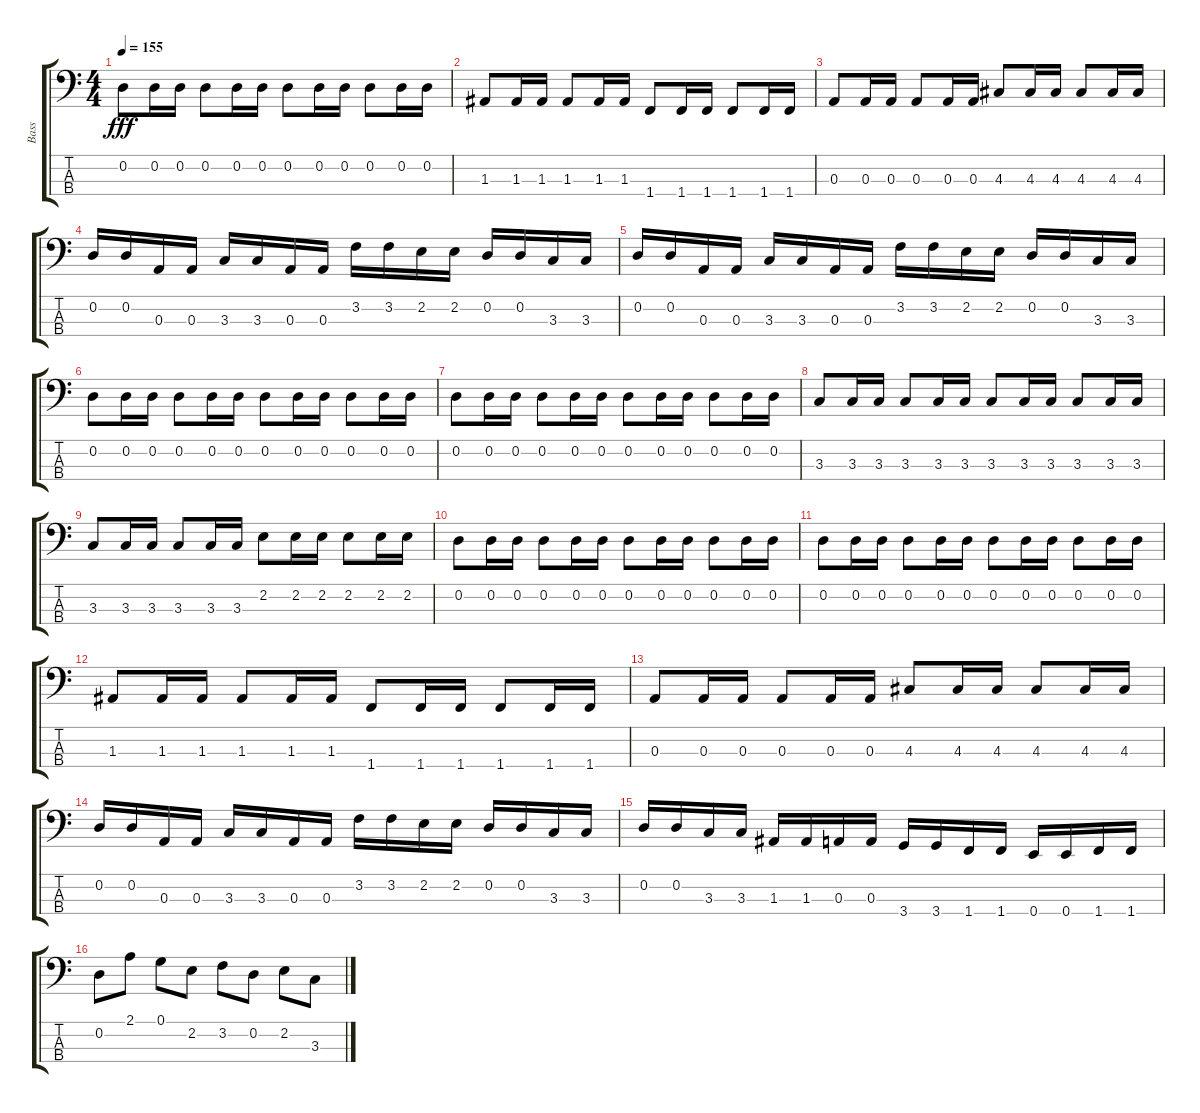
\track ("Bass" "Bass") {instrument electricbassfinger}
\staff {score tabs}
\tuning (G2 D2 A1 E1) {hide}
\ts (4 4)
\tempo 155
\clef f4
\ks c
0.2.8{dy fff} 0.2.16 0.2.16 0.2.8 0.2.16 0.2.16 0.2.8 0.2.16 0.2.16 0.2.8 0.2.16 0.2.16 |
1.3.8 1.3.16 1.3.16 1.3.8 1.3.16 1.3.16 1.4.8 1.4.16 1.4.16 1.4.8 1.4.16 1.4.16 |
0.3.8 0.3.16 0.3.16 0.3.8 0.3.16 0.3.16 4.3.8 4.3.16 4.3.16 4.3.8 4.3.16 4.3.16 |
0.2.16 0.2.16 0.3.16 0.3.16 3.3.16 3.3.16 0.3.16 0.3.16 3.2.16 3.2.16 2.2.16 2.2.16 0.2.16 0.2.16 3.3.16 3.3.16 |
0.2.16 0.2.16 0.3.16 0.3.16 3.3.16 3.3.16 0.3.16 0.3.16 3.2.16 3.2.16 2.2.16 2.2.16 0.2.16 0.2.16 3.3.16 3.3.16 |
0.2.8 0.2.16 0.2.16 0.2.8 0.2.16 0.2.16 0.2.8 0.2.16 0.2.16 0.2.8 0.2.16 0.2.16 |
0.2.8 0.2.16 0.2.16 0.2.8 0.2.16 0.2.16 0.2.8 0.2.16 0.2.16 0.2.8 0.2.16 0.2.16 |
3.3.8 3.3.16 3.3.16 3.3.8 3.3.16 3.3.16 3.3.8 3.3.16 3.3.16 3.3.8 3.3.16 3.3.16 |
3.3.8 3.3.16 3.3.16 3.3.8 3.3.16 3.3.16 2.2.8 2.2.16 2.2.16 2.2.8 2.2.16 2.2.16 |
0.2.8 0.2.16 0.2.16 0.2.8 0.2.16 0.2.16 0.2.8 0.2.16 0.2.16 0.2.8 0.2.16 0.2.16 |
0.2.8 0.2.16 0.2.16 0.2.8 0.2.16 0.2.16 0.2.8 0.2.16 0.2.16 0.2.8 0.2.16 0.2.16 |
1.3.8 1.3.16 1.3.16 1.3.8 1.3.16 1.3.16 1.4.8 1.4.16 1.4.16 1.4.8 1.4.16 1.4.16 |
0.3.8 0.3.16 0.3.16 0.3.8 0.3.16 0.3.16 4.3.8 4.3.16 4.3.16 4.3.8 4.3.16 4.3.16 |
0.2.16 0.2.16 0.3.16 0.3.16 3.3.16 3.3.16 0.3.16 0.3.16 3.2.16 3.2.16 2.2.16 2.2.16 0.2.16 0.2.16 3.3.16 3.3.16 |
0.2.16 0.2.16 3.3.16 3.3.16 1.3.16 1.3.16 0.3.16 0.3.16 3.4.16 3.4.16 1.4.16 1.4.16 0.4.16 0.4.16 1.4.16 1.4.16 |
0.2.8 2.1.8 0.1.8 2.2.8 3.2.8 0.2.8 2.2.8 3.3.8
